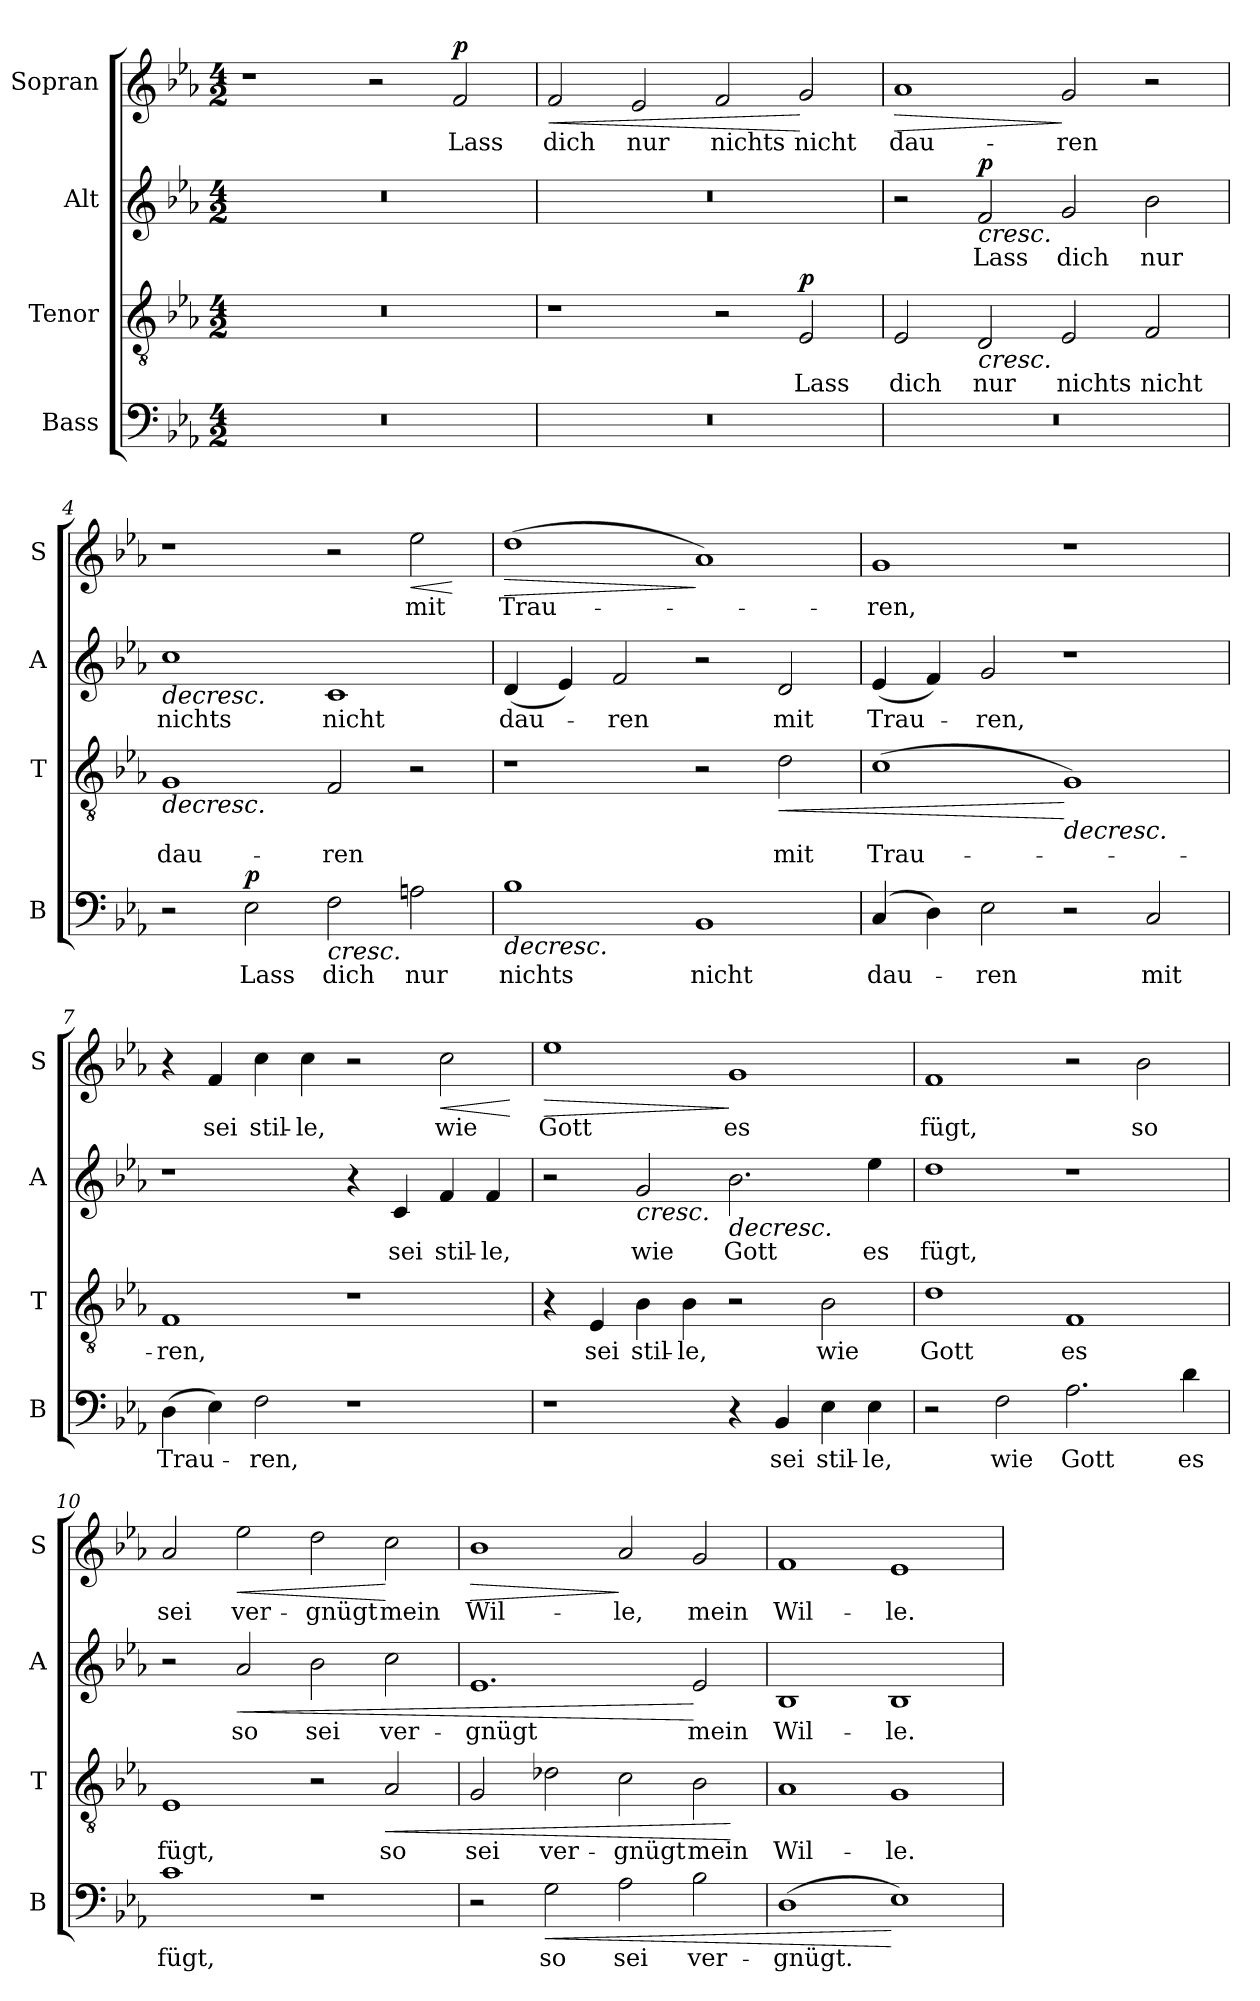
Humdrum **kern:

**kern	**text	**dynam	**kern	**text	**dynam	**kern	**text	**dynam	**kern	**text	**dynam
*part4	*part4	*part4	*part3	*part3	*part3	*part2	*part2	*part2	*part1	*part1	*part1
*staff4	*staff4	*staff4	*staff3	*staff3	*staff3	*staff2	*staff2	*staff2	*staff1	*staff1	*staff1
*I"Bass	*	*	*I"Tenor	*	*	*I"Alt	*	*	*I"Sopran	*	*
*I'B	*	*	*I'T	*	*	*I'A	*	*	*I'S	*	*
*clefF4	*	*	*clefGv2	*	*	*clefG2	*	*	*clefG2	*	*
*k[b-e-a-]	*	*	*k[b-e-a-]	*	*	*k[b-e-a-]	*	*	*k[b-e-a-]	*	*
*E-:	*	*	*E-:	*	*	*E-:	*	*	*E-:	*	*
*M4/2	*	*	*M4/2	*	*	*M4/2	*	*	*M4/2	*	*
=1	=1	=1	=1	=1	=1	=1	=1	=1	=1	=1	=1
0r	.	.	0r	.	.	0r	.	.	1r	.	.
.	.	.	.	.	.	.	.	.	2r	.	.
!	!	!	!	!	!	!	!	!	!	!LO:LY:b	!LO:DY:a
.	.	.	.	.	.	.	.	.	2f/	Lass	p
=2	=2	=2	=2	=2	=2	=2	=2	=2	=2	=2	=2
!	!	!	!	!	!	!	!	!	!	!LO:LY:b	!LO:HP:b
0r	.	.	1r	.	.	0r	.	.	2f/	dich	<
!	!	!	!	!	!	!	!	!	!	!LO:LY:b	!
.	.	.	.	.	.	.	.	.	2e-/	nur	.
!	!	!	!	!	!	!	!	!	!	!LO:LY:b	!
.	.	.	2r	.	.	.	.	.	2f/	nichts	.
!	!	!	!	!LO:LY:b	!LO:DY:a	!	!	!	!	!LO:LY:b	!
.	.	.	2E-/	Lass	p	.	.	.	2g/	nicht	[
=3	=3	=3	=3	=3	=3	=3	=3	=3	=3	=3	=3
!	!	!	!	!LO:LY:b	!	!	!	!	!	!LO:LY:b	!LO:HP:b
0r	.	.	2E-/	dich	.	2r	.	.	1a-	dau-	>
!	!	!	!	!LO:LY:b	!LO:HP:b	!	!LO:LY:b	!LO:HP:b	!	!	!
!	!	!	!	!	!	!	!	!LO:DY:n=1:a	!	!	!
.	.	.	2D/	nur	<	2f/	Lass	< p	.	.	.
!	!	!	!	!LO:LY:b	!	!	!LO:LY:b	!	!	!LO:LY:b	!
.	.	.	2E-/	nichts	.	2g/	dich	.	2g/	-ren	]
!	!	!	!	!LO:LY:b	!	!	!LO:LY:b	!	!	!	!
.	.	.	2F/	nicht	.	2b-\	nur	.	2r	.	.
!!LO:LB:g=z
=4	=4	=4	=4	=4	=4	=4	=4	=4	=4	=4	=4
!	!	!	!	!LO:LY:b	!LO:HP:b	!	!LO:LY:b	!LO:HP:b	!	!	!
2r	.	.	1G	dau-	>	1cc	nichts	>	1r	.	.
!	!LO:LY:b	!LO:DY:a	!	!	!	!	!	!	!	!	!
2E-\	Lass	p	.	.	.	.	.	.	.	.	.
!	!LO:LY:b	!LO:HP:b	!	!LO:LY:b	!	!	!LO:LY:b	!	!	!	!
2F\	dich	<	2F/	-ren	[	1c	nicht	[	2r	.	.
!	!LO:LY:b	!	!	!	!	!	!	!	!	!LO:LY:b	!LO:HP:b
2An\	nur	.	2r	.	.	.	.	.	2ee-\	mit	<
.	.	.	.	.	.	.	.	.	.	.	[
=5	=5	=5	=5	=5	=5	=5	=5	=5	=5	=5	=5
!	!LO:LY:b	!LO:HP:b	!	!	!	!	!LO:LY:b	!	!	!LO:LY:b	!LO:HP:b
1B-	nichts	>	1r	.	.	(<4d/	dau-	.	(>1dd	Trau-	>
.	.	.	.	.	.	4e-/)	.	.	.	.	.
!	!	!	!	!	!	!	!LO:LY:b	!	!	!	!
.	.	.	.	.	.	2f/	-ren	.	.	.	.
!	!LO:LY:b	!	!	!	!	!	!	!	!	!	!
1BB-	nicht	[	2r	.	.	2r	.	.	1a-)	.	]
!	!	!	!	!LO:LY:b	!LO:HP:b	!	!LO:LY:b	!	!	!	!
.	.	.	2d\	mit	<	2d/	mit	.	.	.	.
.	.	.	.	.	]	.	.	.	.	.	.
=6	=6	=6	=6	=6	=6	=6	=6	=6	=6	=6	=6
!	!LO:LY:b	!	!	!LO:LY:b	!	!	!LO:LY:b	!	!	!LO:LY:b	!
(>4C/	dau-	.	(>1c	Trau-	.	(<4e-/	Trau-	.	1g	-ren,	.
4D\)	.	.	.	.	.	4f/)	.	.	.	.	.
!	!LO:LY:b	!	!	!	!	!	!LO:LY:b	!	!	!	!
2E-\	-ren	.	.	.	.	2g/	-ren,	.	.	.	.
!	!	!	!	!	!LO:HP:n=1:b	!	!	!	!	!	!
2r	.	.	1G)	.	[ >	1r	.	.	1r	.	.
!	!LO:LY:b	!	!	!	!	!	!	!	!	!	!
2C/	mit	.	.	.	.	.	.	.	.	.	.
!!LO:PB:g=z
=7	=7	=7	=7	=7	=7	=7	=7	=7	=7	=7	=7
!	!LO:LY:b	!	!	!LO:LY:b	!	!	!	!	!	!	!
(>4D\	Trau-	.	1F	-ren,	.	1r	.	.	4r	.	.
!	!	!	!	!	!	!	!	!	!	!LO:LY:b	!
4E-\)	.	.	.	.	.	.	.	.	4f/	sei	.
!	!LO:LY:b	!	!	!	!	!	!	!	!	!LO:LY:b	!
2F\	-ren,	.	.	.	.	.	.	.	4cc\	stil-	.
!	!	!	!	!	!	!	!	!	!	!LO:LY:b	!
.	.	.	.	.	.	.	.	.	4cc\	-le,	.
1r	.	.	1r	.	.	4r	.	.	2r	.	.
!	!	!	!	!	!	!	!LO:LY:b	!	!	!	!
.	.	.	.	.	.	4c/	sei	.	.	.	.
!	!	!	!	!	!	!	!LO:LY:b	!	!	!LO:LY:b	!LO:HP:b
.	.	.	.	.	.	4f/	stil-	.	2cc\	wie	<
!	!	!	!	!	!	!	!LO:LY:b	!	!	!	!
.	.	.	.	.	.	4f/	-le,	.	.	.	.
.	.	.	.	.	.	.	.	.	.	.	[
=8	=8	=8	=8	=8	=8	=8	=8	=8	=8	=8	=8
!	!	!	!	!	!	!	!	!	!	!LO:LY:b	!LO:HP:b
1r	.	.	4r	.	.	2r	.	.	1ee-	Gott	>
!	!	!	!	!LO:LY:b	!	!	!	!	!	!	!
.	.	.	4E-/	sei	.	.	.	.	.	.	.
!	!	!	!	!LO:LY:b	!	!	!LO:LY:b	!LO:HP:b	!	!	!
.	.	.	4B-\	stil-	.	2g/	wie	<	.	.	.
!	!	!	!	!LO:LY:b	!	!	!	!	!	!	!
.	.	.	4B-\	-le,	.	.	.	.	.	.	.
!	!	!	!	!	!	!	!LO:LY:b	!LO:HP:n=1:b	!	!LO:LY:b	!
4r	.	.	2r	.	.	2.b-\	Gott	] >	1g	es	]
!	!LO:LY:b	!	!	!	!	!	!	!	!	!	!
4BB-/	sei	.	.	.	.	.	.	.	.	.	.
!	!LO:LY:b	!	!	!LO:LY:b	!	!	!	!	!	!	!
4E-\	stil-	.	2B-\	wie	.	.	.	.	.	.	.
!	!LO:LY:b	!	!	!	!	!	!LO:LY:b	!	!	!	!
4E-\	-le,	.	.	.	.	4ee-\	es	[	.	.	.
=9	=9	=9	=9	=9	=9	=9	=9	=9	=9	=9	=9
!	!	!	!	!LO:LY:b	!	!	!LO:LY:b	!	!	!LO:LY:b	!
2r	.	.	1d	Gott	.	1dd	fügt,	.	1f	fügt,	.
!	!LO:LY:b	!	!	!	!	!	!	!	!	!	!
2F\	wie	.	.	.	.	.	.	.	.	.	.
!	!LO:LY:b	!	!	!LO:LY:b	!	!	!	!	!	!	!
2.A-\	Gott	.	1F	es	.	1r	.	.	2r	.	.
!	!	!	!	!	!	!	!	!	!	!LO:LY:b	!
.	.	.	.	.	.	.	.	.	2b-\	so	.
!	!LO:LY:b	!	!	!	!	!	!	!	!	!	!
4d\	es	.	.	.	.	.	.	.	.	.	.
!!LO:LB:g=z
=10	=10	=10	=10	=10	=10	=10	=10	=10	=10	=10	=10
!	!LO:LY:b	!	!	!LO:LY:b	!	!	!	!	!	!LO:LY:b	!
1c	fügt,	.	1E-	fügt,	.	2r	.	.	2a-/	sei	.
!	!	!	!	!	!	!	!LO:LY:b	!LO:HP:b	!	!LO:LY:b	!LO:HP:b
.	.	.	.	.	.	2a-/	so	<	2ee-\	ver-	<
!	!	!	!	!	!	!	!LO:LY:b	!	!	!LO:LY:b	!
1r	.	.	2r	.	.	2b-\	sei	.	2dd\	-gnügt	.
!	!	!	!	!LO:LY:b	!LO:HP:b	!	!LO:LY:b	!	!	!LO:LY:b	!
.	.	.	2A-/	so	<	2cc\	ver-	]	2cc\	mein	[
=11	=11	=11	=11	=11	=11	=11	=11	=11	=11	=11	=11
!	!	!	!	!LO:LY:b	!	!	!LO:LY:b	!	!	!LO:LY:b	!LO:HP:b
2r	.	.	2G/	sei	.	1.e-	-gnügt	.	1b-	Wil-	>
!	!LO:LY:b	!LO:HP:b	!	!LO:LY:b	!	!	!	!	!	!	!
2G\	so	<	2d-X\	ver-	]	.	.	.	.	.	.
!	!LO:LY:b	!	!	!LO:LY:b	!	!	!	!	!	!LO:LY:b	!
2A-\	sei	.	2c\	-gnügt	.	.	.	.	2a-/	-le,	]
!	!LO:LY:b	!	!	!LO:LY:b	!	!	!LO:LY:b	!	!	!LO:LY:b	!
2B-\	ver-	]	2B-\	mein	.	2e-/	mein	[	2g/	mein	.
.	.	.	.	.	[	.	.	.	.	.	.
=12	=12	=12	=12	=12	=12	=12	=12	=12	=12	=12	=12
!	!LO:LY:b	!	!	!LO:LY:b	!	!	!LO:LY:b	!	!	!LO:LY:b	!
(>1D	-gnügt.	.	1A-	Wil-	.	1B-	Wil-	.	1f	Wil-	.
!	!	!	!	!LO:LY:b	!	!	!LO:LY:b	!	!	!LO:LY:b	!
1E-)	.	[	1G	-le.	.	1B-	-le.	.	1e-	-le.	.
=	=	=	=	=	=	=	=	=	=	=	=
*-	*-	*-	*-	*-	*-	*-	*-	*-	*-	*-	*-
